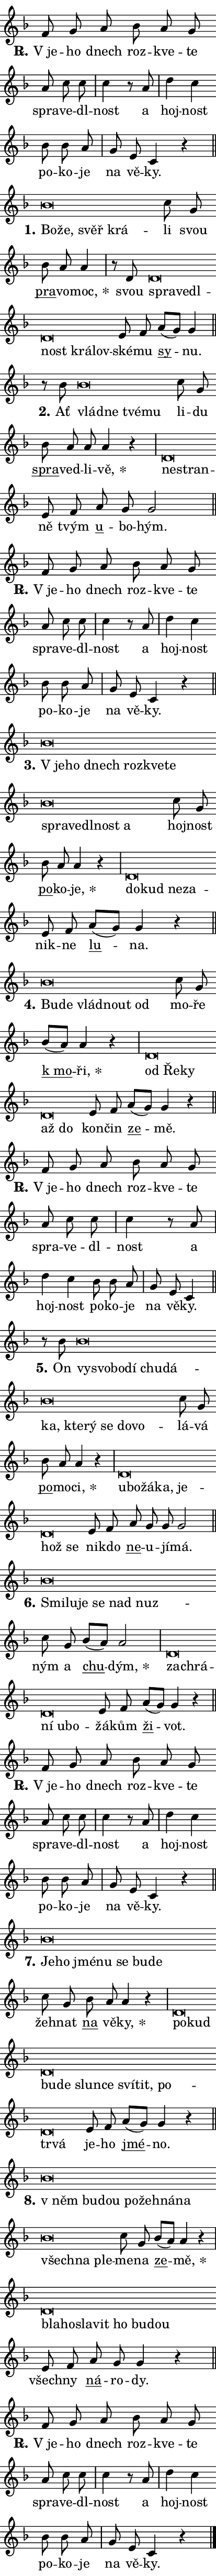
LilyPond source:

\version "2.22.1"
\header { tagline = "" }
\paper {
  indent = 0\cm
  top-margin = 0\cm
  right-margin = 0\cm
  bottom-margin = 0\cm
  left-margin = 0\cm
  paper-width = 7\cm
  page-breaking = #ly:one-page-breaking
  system-system-spacing.basic-distance = #11
  score-system-spacing.basic-distance = #11
  ragged-last = ##f
}


%% Author: Thomas Morley
%% https://lists.gnu.org/archive/html/lilypond-user/2020-05/msg00002.html
#(define (line-position grob)
"Returns position of @var[grob} in current system:
   @code{'start}, if at first time-step
   @code{'end}, if at last time-step
   @code{'middle} otherwise
"
  (let* ((col (ly:item-get-column grob))
         (ln (ly:grob-object col 'left-neighbor))
         (rn (ly:grob-object col 'right-neighbor))
         (col-to-check-left (if (ly:grob? ln) ln col))
         (col-to-check-right (if (ly:grob? rn) rn col))
         (break-dir-left
           (and
             (ly:grob-property col-to-check-left 'non-musical #f)
             (ly:item-break-dir col-to-check-left)))
         (break-dir-right
           (and
             (ly:grob-property col-to-check-right 'non-musical #f)
             (ly:item-break-dir col-to-check-right))))
        (cond ((eqv? 1 break-dir-left) 'start)
              ((eqv? -1 break-dir-right) 'end)
              (else 'middle))))

#(define (tranparent-at-line-position vctor)
  (lambda (grob)
  "Relying on @code{line-position} select the relevant enry from @var{vctor}.
Used to determine transparency,"
    (case (line-position grob)
      ((end) (not (vector-ref vctor 0)))
      ((middle) (not (vector-ref vctor 1)))
      ((start) (not (vector-ref vctor 2))))))

noteHeadBreakVisibility =
#(define-music-function (break-visibility)(vector?)
"Makes @code{NoteHead}s transparent relying on @var{break-visibility}"
#{
  \override NoteHead.transparent =
    #(tranparent-at-line-position break-visibility)
#})

#(define delete-ledgers-for-transparent-note-heads
  (lambda (grob)
    "Reads whether a @code{NoteHead} is transparent.
If so this @code{NoteHead} is removed from @code{'note-heads} from
@var{grob}, which is supposed to be @code{LedgerLineSpanner}.
As a result ledgers are not printed for this @code{NoteHead}"
    (let* ((nhds-array (ly:grob-object grob 'note-heads))
           (nhds-list
             (if (ly:grob-array? nhds-array)
                 (ly:grob-array->list nhds-array)
                 '()))
           ;; Relies on the transparent-property being done before
           ;; Staff.LedgerLineSpanner.after-line-breaking is executed.
           ;; This is fragile ...
           (to-keep
             (remove
               (lambda (nhd)
                 (ly:grob-property nhd 'transparent #f))
               nhds-list)))
      ;; TODO find a better method to iterate over grob-arrays, similiar
      ;; to filter/remove etc for lists
      ;; For now rebuilt from scratch
      (set! (ly:grob-object grob 'note-heads)  '())
      (for-each
        (lambda (nhd)
          (ly:pointer-group-interface::add-grob grob 'note-heads nhd))
        to-keep))))

hideNotes = {
  \noteHeadBreakVisibility #begin-of-line-visible
}
unHideNotes = {
  \noteHeadBreakVisibility #all-visible
}

% work-around for resetting accidentals
% https://lilypond.org/doc/v2.23/Documentation/notation/displaying-rhythms#unmetered-music
cadenzaMeasure = {
  \cadenzaOff
  \partial 1024 s1024
  \cadenzaOn
}

#(define-markup-command (accent layout props text) (markup?)
  "Underline accented syllable"
  (interpret-markup layout props
    #{\markup \override #'(offset . 4.3) \underline { #text }#}))

responsum = \markup \concat {
  "R" \hspace #-1.05 \path #0.1 #'((moveto 0 0.07) (lineto 0.9 0.8)) \hspace #0.05 "."
}

\layout {
    \context {
        \Staff
        \remove "Time_signature_engraver"
        \override LedgerLineSpanner.after-line-breaking = #delete-ledgers-for-transparent-note-heads
    }
    \context {
        \Voice {
            \override NoteHead.output-attributes = #'((class . "notehead"))
            \override Hairpin.height = #0.55
        }
    }
    \context {
        \Lyrics {
            \override StanzaNumber.output-attributes = #'((class . "stanzanumber"))
            \override LyricSpace.minimum-distance = #0.9
            \override LyricText.font-name = #"TeX Gyre Schola"
            \override LyricText.font-size = 1
            \override StanzaNumber.font-name = #"TeX Gyre Schola Bold"
            \override StanzaNumber.font-size = 1
        }
    }
}

% magnetic-lyrics.ily
%
%   written by
%     Jean Abou Samra <jean@abou-samra.fr>
%     Werner Lemberg <wl@gnu.org>
%
%   adapted by
%     Jiri Hon <jiri.hon@gmail.com>
%
% Version 2022-Apr-15

% https://www.mail-archive.com/lilypond-user@gnu.org/msg149350.html

#(define (Left_hyphen_pointer_engraver context)
   "Collect syllable-hyphen-syllable occurrences in lyrics and store
them in properties.  This engraver only looks to the left.  For
example, if the lyrics input is @code{foo -- bar}, it does the
following.

@itemize @bullet
@item
Set the @code{text} property of the @code{LyricHyphen} grob between
@q{foo} and @q{bar} to @code{foo}.

@item
Set the @code{left-hyphen} property of the @code{LyricText} grob with
text @q{foo} to the @code{LyricHyphen} grob between @q{foo} and
@q{bar}.
@end itemize

Use this auxiliary engraver in combination with the
@code{lyric-@/text::@/apply-@/magnetic-@/offset!} hook."
   (let ((hyphen #f)
         (text #f))
     (make-engraver
      (acknowledgers
       ((lyric-syllable-interface engraver grob source-engraver)
        (set! text grob)))
      (end-acknowledgers
       ((lyric-hyphen-interface engraver grob source-engraver)
        ;(when (not (grob::has-interface grob 'lyric-space-interface))
          (set! hyphen grob)));)
      ((stop-translation-timestep engraver)
       (when (and text hyphen)
         (ly:grob-set-object! text 'left-hyphen hyphen))
       (set! text #f)
       (set! hyphen #f)))))

#(define (lyric-text::apply-magnetic-offset! grob)
   "If the space between two syllables is less than the value in
property @code{LyricText@/.details@/.squash-threshold}, move the right
syllable to the left so that it gets concatenated with the left
syllable.

Use this function as a hook for
@code{LyricText@/.after-@/line-@/breaking} if the
@code{Left_@/hyphen_@/pointer_@/engraver} is active."
   (let ((hyphen (ly:grob-object grob 'left-hyphen #f)))
     (when hyphen
       (let ((left-text (ly:spanner-bound hyphen LEFT)))
         (when (grob::has-interface left-text 'lyric-syllable-interface)
           (let* ((common (ly:grob-common-refpoint grob left-text X))
                  (this-x-ext (ly:grob-extent grob common X))
                  (left-x-ext
                   (begin
                     ;; Trigger magnetism for left-text.
                     (ly:grob-property left-text 'after-line-breaking)
                     (ly:grob-extent left-text common X)))
                  ;; `delta` is the gap width between two syllables.
                  (delta (- (interval-start this-x-ext)
                            (interval-end left-x-ext)))
                  (details (ly:grob-property grob 'details))
                  (threshold (assoc-get 'squash-threshold details 0.2)))
             (when (< delta threshold)
               (let* (;; We have to manipulate the input text so that
                      ;; ligatures crossing syllable boundaries are not
                      ;; disabled.  For languages based on the Latin
                      ;; script this is essentially a beautification.
                      ;; However, for non-Western scripts it can be a
                      ;; necessity.
                      (lt (ly:grob-property left-text 'text))
                      (rt (ly:grob-property grob 'text))
                      (is-space (grob::has-interface hyphen 'lyric-space-interface))
                      (space (if is-space " " ""))
                      (space-markup (grob-interpret-markup grob " "))
                      (space-size (interval-length (ly:stencil-extent space-markup X)))
                      (extra-delta (if is-space space-size 0))
                      ;; Append new syllable.
                      (ltrt-space (if (and (string? lt) (string? rt))
                                (string-append lt space rt)
                                (make-concat-markup (list lt space rt))))
                      ;; Right-align `ltrt` to the right side.
                      (ltrt-space-markup (grob-interpret-markup
                               grob
                               (make-translate-markup
                                (cons (interval-length this-x-ext) 0)
                                (make-right-align-markup ltrt-space)))))
                 (begin
                   ;; Don't print `left-text`.
                   (ly:grob-set-property! left-text 'stencil #f)
                   ;; Set text and stencil (which holds all collected
                   ;; syllables so far) and shift it to the left.
                   (ly:grob-set-property! grob 'text ltrt-space)
                   (ly:grob-set-property! grob 'stencil ltrt-space-markup)
                   (ly:grob-translate-axis! grob (- (- delta extra-delta)) X))))))))))


#(define (lyric-hyphen::displace-bounds-first grob)
   ;; Make very sure this callback isn't triggered too early.
   (let ((left (ly:spanner-bound grob LEFT))
         (right (ly:spanner-bound grob RIGHT)))
     (ly:grob-property left 'after-line-breaking)
     (ly:grob-property right 'after-line-breaking)
     (ly:lyric-hyphen::print grob)))

squashThreshold = #0.4

\layout {
  \context {
    \Lyrics
    \consists #Left_hyphen_pointer_engraver
    \override LyricText.after-line-breaking =
      #lyric-text::apply-magnetic-offset!
    \override LyricHyphen.stencil = #lyric-hyphen::displace-bounds-first
    \override LyricText.details.squash-threshold = \squashThreshold
    \override LyricHyphen.minimum-distance = 0
    \override LyricHyphen.minimum-length = \squashThreshold
  }
}

squash = \override LyricText.details.squash-threshold = 9999
unSquash = \override LyricText.details.squash-threshold = \squashThreshold

left = \override LyricText.self-alignment-X = #LEFT
unLeft = \revert LyricText.self-alignment-X

starOffset = #(lambda (grob) 
                (let ((x_offset (ly:self-alignment-interface::aligned-on-x-parent grob)))
                  (if (= x_offset 0) 0 (+ x_offset 1.2))))

star = #(define-music-function (syllable)(string?)
"Append star separator at the end of a syllable"
#{
  \once \override LyricText.X-offset = #starOffset
  \lyricmode { \markup {
    #syllable
    \override #'((font-name . "TeX Gyre Schola Bold")) \hspace #0.2 \lower #0.65 \larger "*"
  } }
#})

starAccent = #(define-music-function (syllable)(string?)
"Append star separator at the end of a syllable and make accent"
#{
  \once \override LyricText.X-offset = #starOffset
  \lyricmode { \markup {
    \accent #syllable
    \override #'((font-name . "TeX Gyre Schola Bold")) \hspace #0.2 \lower #0.65 \larger "*"
  } }
#})

breath = #(define-music-function (syllable)(string?)
"Append breathing indicator at the end of a syllable"
#{
  \lyricmode { \markup { #syllable "+" } }
#})

optionalBreath = #(define-music-function (syllable)(string?)
"Append optional breathing indicator at the end of a syllable"
#{
  \lyricmode { \markup { #syllable "(+)" } }
#})


\score {
    <<
        \new Voice = "melody" { \cadenzaOn \key f \major \relative { f'8 g a bes a g \bar "" a c c \cadenzaMeasure \bar "|" c4 r8 a \cadenzaMeasure \bar "|" d4 c \bar "" bes8 bes a \cadenzaMeasure \bar "|" g e c4 r \cadenzaMeasure \bar "||" \break }
\relative { bes'\breve*1/16 \hideNotes \breve*1/16 \bar "" \breve*1/16 \breve*1/16 \bar "" \unHideNotes c8 g \bar "" bes a a4 \cadenzaMeasure \bar "|" r8 d, d\breve*1/16 \hideNotes \breve*1/16 \bar "" \breve*1/16 \bar "" \breve*1/16 \bar "" \breve*1/16 \breve*1/16 \bar "" \unHideNotes e8 f \bar "" a[( g)] g4 \cadenzaMeasure \bar "||" \break }
\relative { r8 bes' bes\breve*1/16 \hideNotes \breve*1/16 \bar "" \breve*1/16 \breve*1/16 \bar "" \unHideNotes c8 g \bar "" bes a a a4 r \cadenzaMeasure \bar "|" d,\breve*1/16 \hideNotes \breve*1/16 \bar "" \unHideNotes e8 f \bar "" a g g2 \cadenzaMeasure \bar "||" \break }
\relative { f'8 g a bes a g \bar "" a c c \cadenzaMeasure \bar "|" c4 r8 a \cadenzaMeasure \bar "|" d4 c \bar "" bes8 bes a \cadenzaMeasure \bar "|" g e c4 r \cadenzaMeasure \bar "||" \break }
\relative { bes'\breve*1/16 \hideNotes \breve*1/16 \bar "" \breve*1/16 \bar "" \breve*1/16 \bar "" \breve*1/16 \bar "" \breve*1/16 \bar "" \breve*1/16 \bar "" \breve*1/16 \bar "" \breve*1/16 \bar "" \breve*1/16 \breve*1/16 \bar "" \unHideNotes c8 g \bar "" bes a a4 r \cadenzaMeasure \bar "|" d,\breve*1/16 \hideNotes \breve*1/16 \bar "" \breve*1/16 \breve*1/16 \bar "" \unHideNotes e8 f \bar "" a[( g)] g4 r \cadenzaMeasure \bar "||" \break }
\relative { bes'\breve*1/16 \hideNotes \breve*1/16 \bar "" \breve*1/16 \bar "" \breve*1/16 \breve*1/16 \bar "" \unHideNotes c8 g \bar "" bes[( a)] a4 r \cadenzaMeasure \bar "|" d,\breve*1/16 \hideNotes \breve*1/16 \bar "" \breve*1/16 \bar "" \breve*1/16 \breve*1/16 \bar "" \unHideNotes e8 f \bar "" a[( g)] g4 r \cadenzaMeasure \bar "||" \break }
\relative { f'8 g a bes a g \bar "" a c c \cadenzaMeasure \bar "|" c4 r8 a \cadenzaMeasure \bar "|" d4 c \bar "" bes8 bes a \cadenzaMeasure \bar "|" g e c4 \cadenzaMeasure \bar "||" \break }
\relative { r8 bes' bes\breve*1/16 \hideNotes \breve*1/16 \bar "" \breve*1/16 \bar "" \breve*1/16 \bar "" \breve*1/16 \bar "" \breve*1/16 \bar "" \breve*1/16 \bar "" \breve*1/16 \bar "" \breve*1/16 \bar "" \breve*1/16 \bar "" \breve*1/16 \breve*1/16 \bar "" \unHideNotes c8 g \bar "" bes a a4 r \cadenzaMeasure \bar "|" d,\breve*1/16 \hideNotes \breve*1/16 \bar "" \breve*1/16 \bar "" \breve*1/16 \bar "" \breve*1/16 \bar "" \breve*1/16 \breve*1/16 \bar "" \unHideNotes e8 f \bar "" a g g g2 \cadenzaMeasure \bar "||" \break }
\relative { bes'\breve*1/16 \hideNotes \breve*1/16 \bar "" \breve*1/16 \bar "" \breve*1/16 \bar "" \breve*1/16 \breve*1/16 \bar "" \unHideNotes c8 g \bar "" bes[( a)] a2 \cadenzaMeasure \bar "|" d,\breve*1/16 \hideNotes \breve*1/16 \bar "" \breve*1/16 \bar "" \breve*1/16 \breve*1/16 \bar "" \unHideNotes e8 f \bar "" a[( g)] g4 r \cadenzaMeasure \bar "||" \break }
\relative { f'8 g a bes a g \bar "" a c c \cadenzaMeasure \bar "|" c4 r8 a \cadenzaMeasure \bar "|" d4 c \bar "" bes8 bes a \cadenzaMeasure \bar "|" g e c4 r \cadenzaMeasure \bar "||" \break }
\relative { bes'\breve*1/16 \hideNotes \breve*1/16 \bar "" \breve*1/16 \bar "" \breve*1/16 \bar "" \breve*1/16 \bar "" \breve*1/16 \breve*1/16 \bar "" \unHideNotes c8 g \bar "" bes a a4 r \cadenzaMeasure \bar "|" d,\breve*1/16 \hideNotes \breve*1/16 \bar "" \breve*1/16 \bar "" \breve*1/16 \bar "" \breve*1/16 \bar "" \breve*1/16 \bar "" \breve*1/16 \bar "" \breve*1/16 \bar "" \breve*1/16 \bar "" \breve*1/16 \breve*1/16 \bar "" \unHideNotes e8 f \bar "" a[( g)] g4 r \cadenzaMeasure \bar "||" \break }
\relative { bes'\breve*1/16 \hideNotes \breve*1/16 \bar "" \breve*1/16 \bar "" \breve*1/16 \bar "" \breve*1/16 \bar "" \breve*1/16 \bar "" \breve*1/16 \bar "" \breve*1/16 \bar "" \breve*1/16 \breve*1/16 \bar "" \unHideNotes c8 g \bar "" bes[( a)] a4 r \cadenzaMeasure \bar "|" d,\breve*1/16 \hideNotes \breve*1/16 \bar "" \breve*1/16 \bar "" \breve*1/16 \bar "" \breve*1/16 \bar "" \breve*1/16 \breve*1/16 \bar "" \unHideNotes e8 f \bar "" a g g4 r \cadenzaMeasure \bar "||" \break }
\relative { f'8 g a bes a g \bar "" a c c \cadenzaMeasure \bar "|" c4 r8 a \cadenzaMeasure \bar "|" d4 c \bar "" bes8 bes a \cadenzaMeasure \bar "|" g e c4 r \cadenzaMeasure \bar "||" \break } \bar "|." }
        \new Lyrics \lyricsto "melody" { \lyricmode { \set stanza = \responsum
"V je" -- ho dnech roz -- kve -- te spra -- ve -- dl -- nost a hoj -- nost po -- ko -- je na vě -- ky.
\set stanza = "1."
\left Bo -- \squash že, svěř krá -- \unLeft \unSquash li svou \markup \accent pra -- vo -- \star moc, svou \left spra -- \squash ve -- dl -- nost krá -- lov -- \unLeft \unSquash ské -- mu \markup \accent sy -- nu.
\set stanza = "2."
Ať \left vlád -- \squash ne tvé -- mu \unLeft \unSquash li -- du \markup \accent spra -- ved -- li -- \star vě, \left ne -- \squash stran -- \unLeft \unSquash ně tvým \markup \accent u -- bo -- hým.
\set stanza = \responsum
"V je" -- ho dnech roz -- kve -- te spra -- ve -- dl -- nost a hoj -- nost po -- ko -- je na vě -- ky.
\set stanza = "3."
\left "V je" -- \squash ho dnech roz -- kve -- te spra -- ve -- dl -- nost a \unLeft \unSquash hoj -- nost \markup \accent po -- ko -- \star je, \left do -- \squash kud ne -- za -- \unLeft \unSquash nik -- ne \markup \accent lu -- na.
\set stanza = "4."
\left Bu -- \squash de vlád -- nout od \unLeft \unSquash mo -- ře \markup \accent "k mo" -- \star ři, \left od \squash Ře -- ky až do \unLeft \unSquash kon -- čin \markup \accent ze -- mě.
\set stanza = \responsum
"V je" -- ho dnech roz -- kve -- te spra -- ve -- dl -- nost a hoj -- nost po -- ko -- je na vě -- ky.
\set stanza = "5."
On \left vy -- \squash svo -- bo -- dí chu -- dá -- ka, kte -- rý se do -- vo -- \unLeft \unSquash lá -- vá \markup \accent po -- mo -- \star ci, \left u -- \squash bo -- žá -- ka, je -- hož se \unLeft \unSquash ni -- kdo \markup \accent ne -- u -- jí -- má.
\set stanza = "6."
\left Smi -- \squash lu -- je se nad nuz -- \unLeft \unSquash ným a \markup \accent chu -- \star dým, \left za -- \squash chrá -- ní u -- bo -- \unLeft \unSquash žá -- kům \markup \accent ži -- vot.
\set stanza = \responsum
"V je" -- ho dnech roz -- kve -- te spra -- ve -- dl -- nost a hoj -- nost po -- ko -- je na vě -- ky.
\set stanza = "7."
\left Je -- \squash ho jmé -- nu se bu -- de \unLeft \unSquash žeh -- nat \markup \accent na vě -- \star ky, \left po -- \squash kud bu -- de slun -- ce sví -- tit, po -- tr -- vá \unLeft \unSquash je -- ho \markup \accent jmé -- no.
\set stanza = "8."
\left "v něm" \squash bu -- dou po -- žeh -- ná -- na všech -- na ple -- \unLeft \unSquash me -- na \markup \accent ze -- \star mě, \left bla -- \squash ho -- sla -- vit ho bu -- dou \unLeft \unSquash všech -- ny \markup \accent ná -- ro -- dy.
\set stanza = \responsum
"V je" -- ho dnech roz -- kve -- te spra -- ve -- dl -- nost a hoj -- nost po -- ko -- je na vě -- ky. } }
    >>
    \layout {}
}
